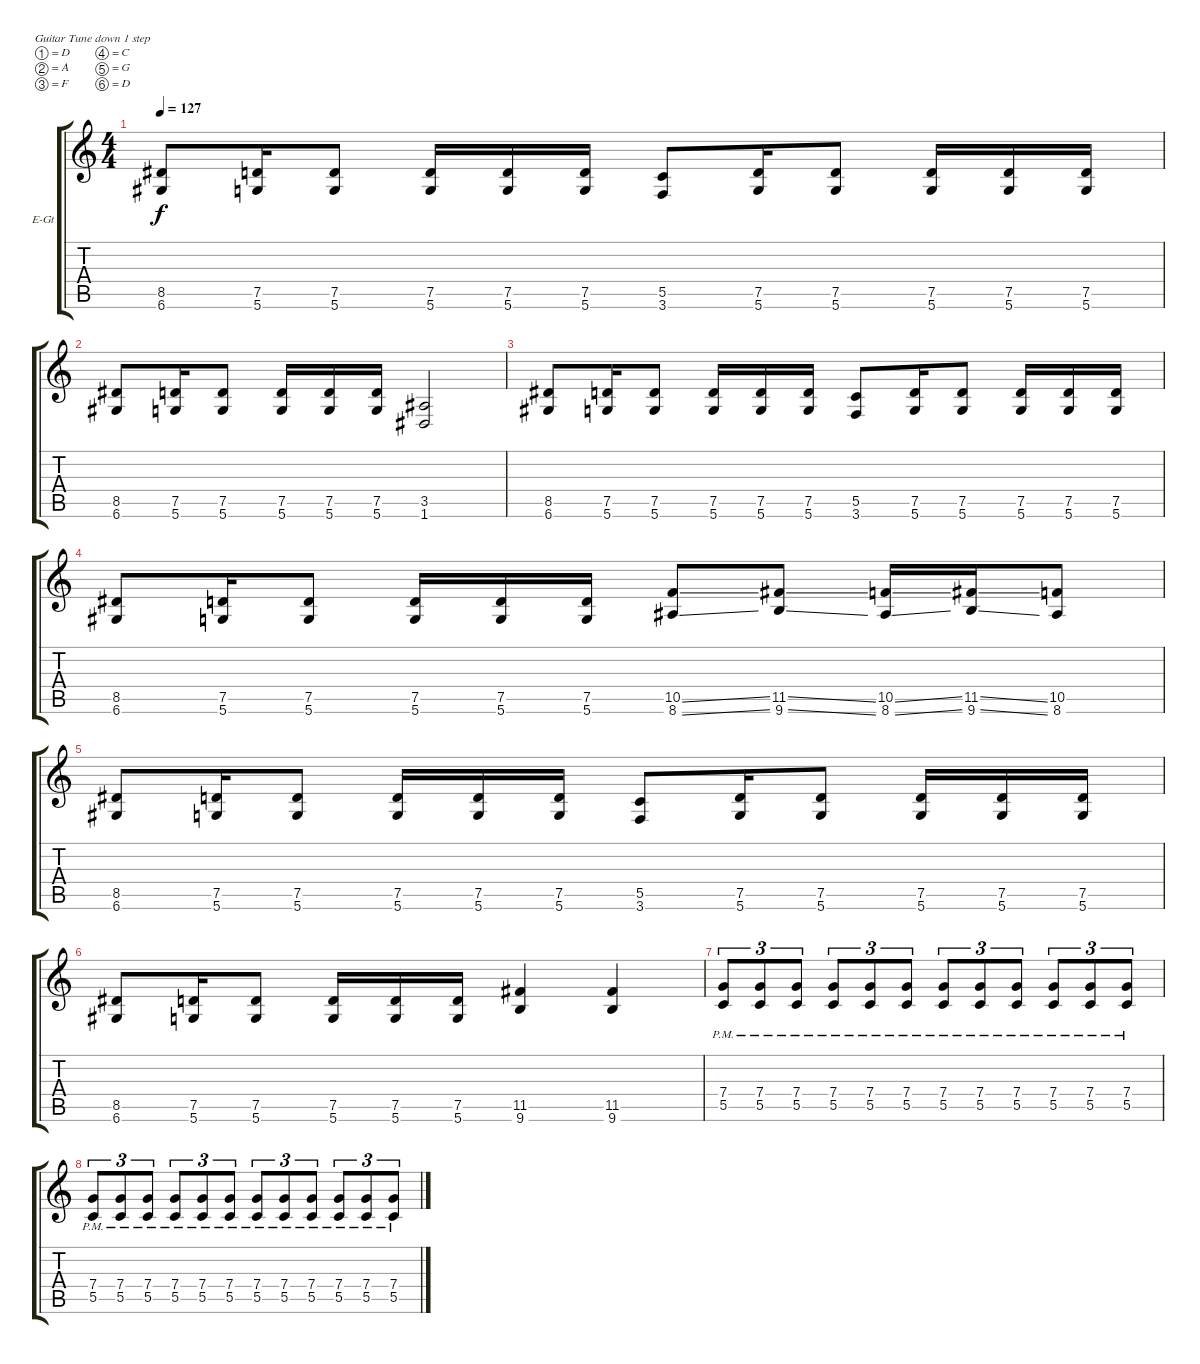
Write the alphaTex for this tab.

\bracketExtendMode groupsimilarinstruments
\firstSystemTrackNameOrientation horizontal
\otherSystemsTrackNameOrientation horizontal
\track ("Rhytm guitar" "E-Gt") {instrument distortionguitar}
\staff {score tabs}
\tuning (D4 A3 F3 C3 G2 D2)
\ts (4 4)
\tempo 127
\clef g2
\ks c
(8.5 6.6).8{dy f} (7.5 5.6).16 (7.5 5.6).8 (7.5 5.6).16 (7.5 5.6).16 (7.5 5.6).16 (5.5 3.6).8 (7.5 5.6).16 (7.5 5.6).8 (7.5 5.6).16 (7.5 5.6).16 (7.5 5.6).16 |
(8.5 6.6).8 (7.5 5.6).16 (7.5 5.6).8 (7.5 5.6).16 (7.5 5.6).16 (7.5 5.6).16 (3.5 1.6).2 |
(8.5 6.6).8 (7.5 5.6).16 (7.5 5.6).8 (7.5 5.6).16 (7.5 5.6).16 (7.5 5.6).16 (5.5 3.6).8 (7.5 5.6).16 (7.5 5.6).8 (7.5 5.6).16 (7.5 5.6).16 (7.5 5.6).16 |
(8.5 6.6).8 (7.5 5.6).16 (7.5 5.6).8 (7.5 5.6).16 (7.5 5.6).16 (7.5 5.6).16 (10.5{ss} 8.6{ss}).8 (11.5{ss} 9.6{ss}).8 (10.5{ss} 8.6{ss}).16 (11.5{ss} 9.6{ss}).16 (10.5 8.6).8 |
(8.5 6.6).8 (7.5 5.6).16 (7.5 5.6).8 (7.5 5.6).16 (7.5 5.6).16 (7.5 5.6).16 (5.5 3.6).8 (7.5 5.6).16 (7.5 5.6).8 (7.5 5.6).16 (7.5 5.6).16 (7.5 5.6).16 |
(8.5 6.6).8 (7.5 5.6).16 (7.5 5.6).8 (7.5 5.6).16 (7.5 5.6).16 (7.5 5.6).16 (11.5 9.6).4 (11.5 9.6).4 |
(7.4{pm} 5.5{pm}).8{tu (3 2)} (7.4{pm} 5.5{pm}).8{tu (3 2)} (7.4{pm} 5.5{pm}).8{tu (3 2)} (7.4{pm} 5.5{pm}).8{tu (3 2)} (7.4{pm} 5.5{pm}).8{tu (3 2)} (7.4{pm} 5.5{pm}).8{tu (3 2)} (7.4{pm} 5.5{pm}).8{tu (3 2)} (7.4{pm} 5.5{pm}).8{tu (3 2)} (7.4{pm} 5.5{pm}).8{tu (3 2)} (7.4{pm} 5.5{pm}).8{tu (3 2)} (7.4{pm} 5.5{pm}).8{tu (3 2)} (7.4{pm} 5.5{pm}).8{tu (3 2)} |
(7.4{pm} 5.5{pm}).8{tu (3 2)} (7.4{pm} 5.5{pm}).8{tu (3 2)} (7.4{pm} 5.5{pm}).8{tu (3 2)} (7.4{pm} 5.5{pm}).8{tu (3 2)} (7.4{pm} 5.5{pm}).8{tu (3 2)} (7.4{pm} 5.5{pm}).8{tu (3 2)} (7.4{pm} 5.5{pm}).8{tu (3 2)} (7.4{pm} 5.5{pm}).8{tu (3 2)} (7.4{pm} 5.5{pm}).8{tu (3 2)} (7.4{pm} 5.5{pm}).8{tu (3 2)} (7.4{pm} 5.5{pm}).8{tu (3 2)} (7.4{pm} 5.5{pm}).8{tu (3 2)}
